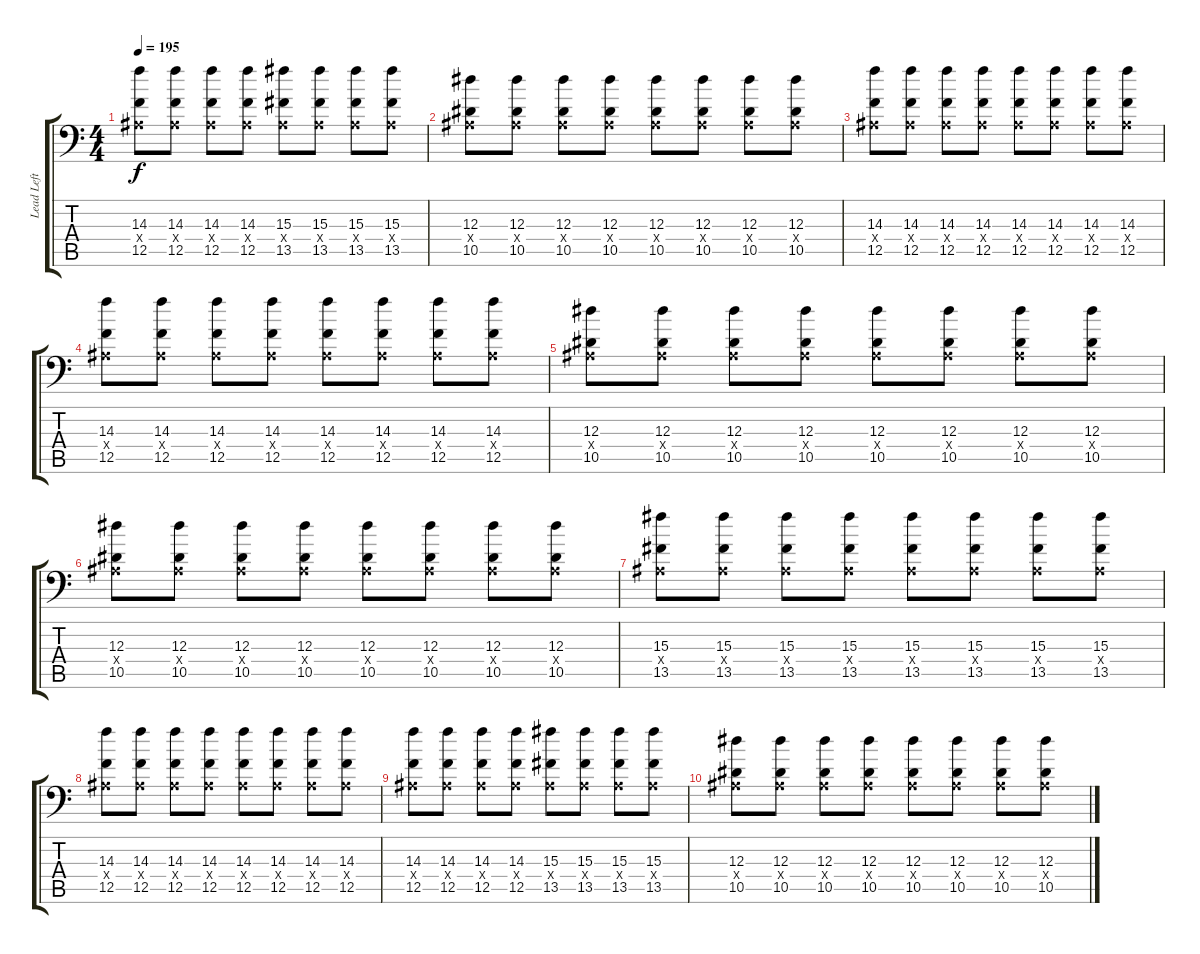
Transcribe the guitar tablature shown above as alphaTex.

\track ("Lead Left 1" "Lead Left ") {instrument distortionguitar}
\staff {score tabs}
\tuning (C4 G3 Eb3 Bb2 F2 Bb1) {hide}
\ts (4 4)
\tempo 195
\clef f4
\ks c
(14.3 0.4{x} 12.5).8{dy f} (14.3 0.4{x} 12.5).8 (14.3 0.4{x} 12.5).8 (14.3 0.4{x} 12.5).8 (15.3 0.4{x} 13.5).8 (15.3 0.4{x} 13.5).8 (15.3 0.4{x} 13.5).8 (15.3 0.4{x} 13.5).8 |
(12.3 0.4{x} 10.5).8 (12.3 0.4{x} 10.5).8 (12.3 0.4{x} 10.5).8 (12.3 0.4{x} 10.5).8 (12.3 0.4{x} 10.5).8 (12.3 0.4{x} 10.5).8 (12.3 0.4{x} 10.5).8 (12.3 0.4{x} 10.5).8 |
(14.3 0.4{x} 12.5).8 (14.3 0.4{x} 12.5).8 (14.3 0.4{x} 12.5).8 (14.3 0.4{x} 12.5).8 (14.3 0.4{x} 12.5).8 (14.3 0.4{x} 12.5).8 (14.3 0.4{x} 12.5).8 (14.3 0.4{x} 12.5).8 |
(14.3 0.4{x} 12.5).8 (14.3 0.4{x} 12.5).8 (14.3 0.4{x} 12.5).8 (14.3 0.4{x} 12.5).8 (14.3 0.4{x} 12.5).8 (14.3 0.4{x} 12.5).8 (14.3 0.4{x} 12.5).8 (14.3 0.4{x} 12.5).8 |
(12.3 0.4{x} 10.5).8 (12.3 0.4{x} 10.5).8 (12.3 0.4{x} 10.5).8 (12.3 0.4{x} 10.5).8 (12.3 0.4{x} 10.5).8 (12.3 0.4{x} 10.5).8 (12.3 0.4{x} 10.5).8 (12.3 0.4{x} 10.5).8 |
(12.3 0.4{x} 10.5).8 (12.3 0.4{x} 10.5).8 (12.3 0.4{x} 10.5).8 (12.3 0.4{x} 10.5).8 (12.3 0.4{x} 10.5).8 (12.3 0.4{x} 10.5).8 (12.3 0.4{x} 10.5).8 (12.3 0.4{x} 10.5).8 |
(15.3 0.4{x} 13.5).8 (15.3 0.4{x} 13.5).8 (15.3 0.4{x} 13.5).8 (15.3 0.4{x} 13.5).8 (15.3 0.4{x} 13.5).8 (15.3 0.4{x} 13.5).8 (15.3 0.4{x} 13.5).8 (15.3 0.4{x} 13.5).8 |
(14.3 0.4{x} 12.5).8 (14.3 0.4{x} 12.5).8 (14.3 0.4{x} 12.5).8 (14.3 0.4{x} 12.5).8 (14.3 0.4{x} 12.5).8 (14.3 0.4{x} 12.5).8 (14.3 0.4{x} 12.5).8 (14.3 0.4{x} 12.5).8 |
(14.3 0.4{x} 12.5).8 (14.3 0.4{x} 12.5).8 (14.3 0.4{x} 12.5).8 (14.3 0.4{x} 12.5).8 (15.3 0.4{x} 13.5).8 (15.3 0.4{x} 13.5).8 (15.3 0.4{x} 13.5).8 (15.3 0.4{x} 13.5).8 |
(12.3 0.4{x} 10.5).8 (12.3 0.4{x} 10.5).8 (12.3 0.4{x} 10.5).8 (12.3 0.4{x} 10.5).8 (12.3 0.4{x} 10.5).8 (12.3 0.4{x} 10.5).8 (12.3 0.4{x} 10.5).8 (12.3 0.4{x} 10.5).8
